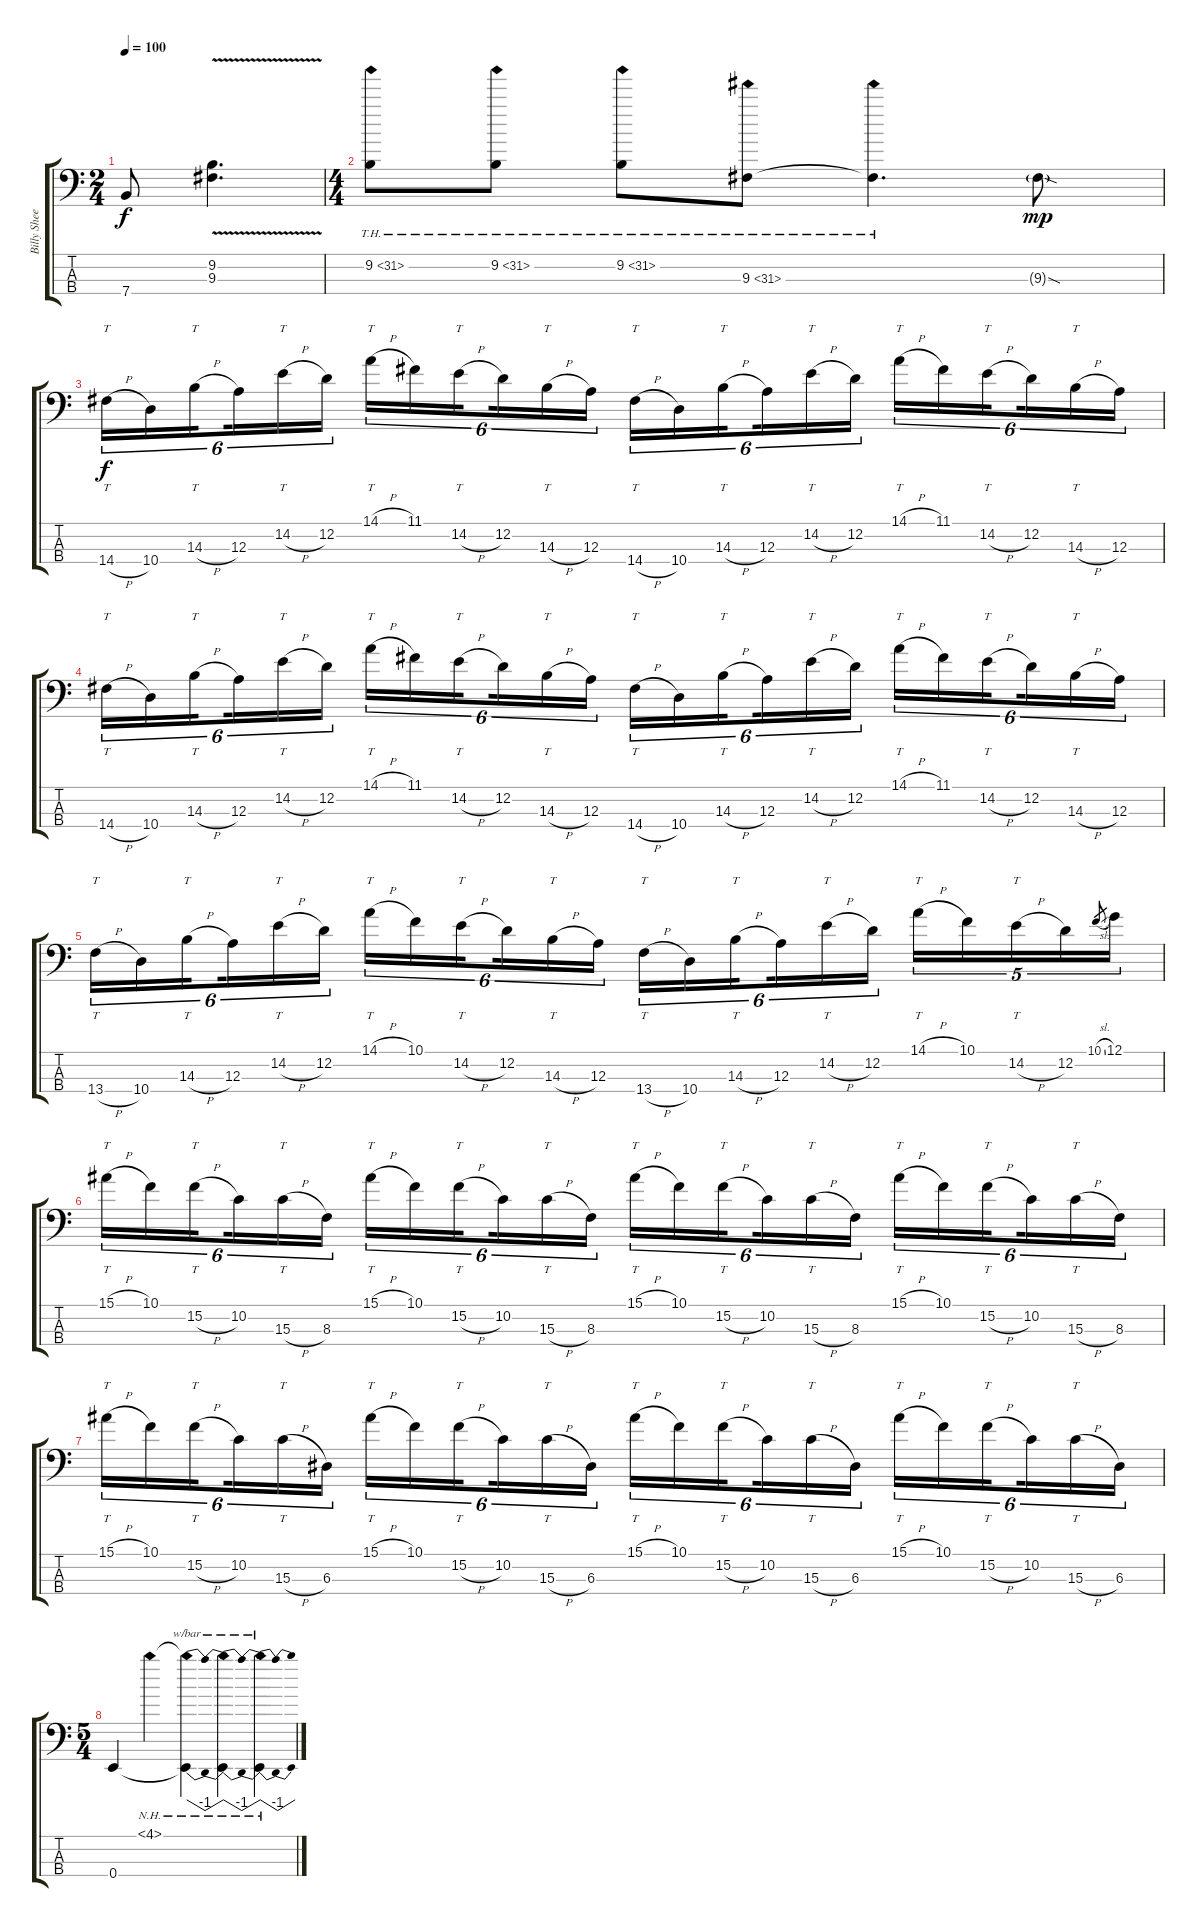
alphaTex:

\track ("Billy Sheehan" "Billy Shee") {instrument electricbassfinger}
\staff {score tabs}
\tuning (G2 D2 A1 E1) {hide}
\ts (2 4)
\tempo 100
\clef f4
\ks c
7.4.8{dy f} (9.2{v} 9.3{v}).4{d} |
\ts (4 4)
9.2{th 22}.8 9.2{th 22}.8 9.2{th 22}.8 9.3{th 22}.8 9.3{th 22 t}.4{d} 9.3{sod g}.8{dy mp} |
14.4{h}.16{tt tu (6 4) dy f} 10.4.16{tu (6 4)} 14.3{h}.16{tt tu (6 4) beam splitsecondary} 12.3.16{tu (6 4)} 14.2{h}.16{tt tu (6 4)} 12.2.16{tu (6 4)} 14.1{h}.16{tt tu (6 4)} 11.1.16{tu (6 4)} 14.2{h}.16{tt tu (6 4) beam splitsecondary} 12.2.16{tu (6 4)} 14.3{h}.16{tt tu (6 4)} 12.3.16{tu (6 4)} 14.4{h}.16{tt tu (6 4)} 10.4.16{tu (6 4)} 14.3{h}.16{tt tu (6 4) beam splitsecondary} 12.3.16{tu (6 4)} 14.2{h}.16{tt tu (6 4)} 12.2.16{tu (6 4)} 14.1{h}.16{tt tu (6 4)} 11.1.16{tu (6 4)} 14.2{h}.16{tt tu (6 4) beam splitsecondary} 12.2.16{tu (6 4)} 14.3{h}.16{tt tu (6 4)} 12.3.16{tu (6 4)} |
14.4{h}.16{tt tu (6 4)} 10.4.16{tu (6 4)} 14.3{h}.16{tt tu (6 4) beam splitsecondary} 12.3.16{tu (6 4)} 14.2{h}.16{tt tu (6 4)} 12.2.16{tu (6 4)} 14.1{h}.16{tt tu (6 4)} 11.1.16{tu (6 4)} 14.2{h}.16{tt tu (6 4) beam splitsecondary} 12.2.16{tu (6 4)} 14.3{h}.16{tt tu (6 4)} 12.3.16{tu (6 4)} 14.4{h}.16{tt tu (6 4)} 10.4.16{tu (6 4)} 14.3{h}.16{tt tu (6 4) beam splitsecondary} 12.3.16{tu (6 4)} 14.2{h}.16{tt tu (6 4)} 12.2.16{tu (6 4)} 14.1{h}.16{tt tu (6 4)} 11.1.16{tu (6 4)} 14.2{h}.16{tt tu (6 4) beam splitsecondary} 12.2.16{tu (6 4)} 14.3{h}.16{tt tu (6 4)} 12.3.16{tu (6 4)} |
13.4{h}.16{tt tu (6 4)} 10.4.16{tu (6 4)} 14.3{h}.16{tt tu (6 4) beam splitsecondary} 12.3.16{tu (6 4)} 14.2{h}.16{tt tu (6 4)} 12.2.16{tu (6 4)} 14.1{h}.16{tt tu (6 4)} 10.1.16{tu (6 4)} 14.2{h}.16{tt tu (6 4) beam splitsecondary} 12.2.16{tu (6 4)} 14.3{h}.16{tt tu (6 4)} 12.3.16{tu (6 4)} 13.4{h}.16{tt tu (6 4)} 10.4.16{tu (6 4)} 14.3{h}.16{tt tu (6 4) beam splitsecondary} 12.3.16{tu (6 4)} 14.2{h}.16{tt tu (6 4)} 12.2.16{tu (6 4)} 14.1{h}.16{tt tu (5 4)} 10.1.16{tu (5 4)} 14.2{h}.16{tt tu (5 4)} 12.2.16{tu (5 4)} 10.1{sl}.8{gr} 12.1.16{tu (5 4)} |
15.1{h}.16{tt tu (6 4)} 10.1.16{tu (6 4)} 15.2{h}.16{tt tu (6 4) beam splitsecondary} 10.2.16{tu (6 4)} 15.3{h}.16{tt tu (6 4)} 8.3.16{tu (6 4)} 15.1{h}.16{tt tu (6 4)} 10.1.16{tu (6 4)} 15.2{h}.16{tt tu (6 4) beam splitsecondary} 10.2.16{tu (6 4)} 15.3{h}.16{tt tu (6 4)} 8.3.16{tu (6 4)} 15.1{h}.16{tt tu (6 4)} 10.1.16{tu (6 4)} 15.2{h}.16{tt tu (6 4) beam splitsecondary} 10.2.16{tu (6 4)} 15.3{h}.16{tt tu (6 4)} 8.3.16{tu (6 4)} 15.1{h}.16{tt tu (6 4)} 10.1.16{tu (6 4)} 15.2{h}.16{tt tu (6 4) beam splitsecondary} 10.2.16{tu (6 4)} 15.3{h}.16{tt tu (6 4)} 8.3.16{tu (6 4)} |
15.1{h}.16{tt tu (6 4)} 10.1.16{tu (6 4)} 15.2{h}.16{tt tu (6 4) beam splitsecondary} 10.2.16{tu (6 4)} 15.3{h}.16{tt tu (6 4)} 6.3.16{tu (6 4)} 15.1{h}.16{tt tu (6 4)} 10.1.16{tu (6 4)} 15.2{h}.16{tt tu (6 4) beam splitsecondary} 10.2.16{tu (6 4)} 15.3{h}.16{tt tu (6 4)} 6.3.16{tu (6 4)} 15.1{h}.16{tt tu (6 4)} 10.1.16{tu (6 4)} 15.2{h}.16{tt tu (6 4) beam splitsecondary} 10.2.16{tu (6 4)} 15.3{h}.16{tt tu (6 4)} 6.3.16{tu (6 4)} 15.1{h}.16{tt tu (6 4)} 10.1.16{tu (6 4)} 15.2{h}.16{tt tu (6 4) beam splitsecondary} 10.2.16{tu (6 4)} 15.3{h}.16{tt tu (6 4)} 6.3.16{tu (6 4)} |
\ts (5 4)
0.4.4 4.1{nh}.4 (4.1{nh t} 0.4{t}).4{tbe (dip default 0 0 30 -4 60 0)} (4.1{nh t} 0.4{t}).4{tbe (dip default 0 0 30 -4 60 0)} (4.1{nh t} 0.4{t}).4{tbe (dip default 0 0 30 -4 60 0)}
